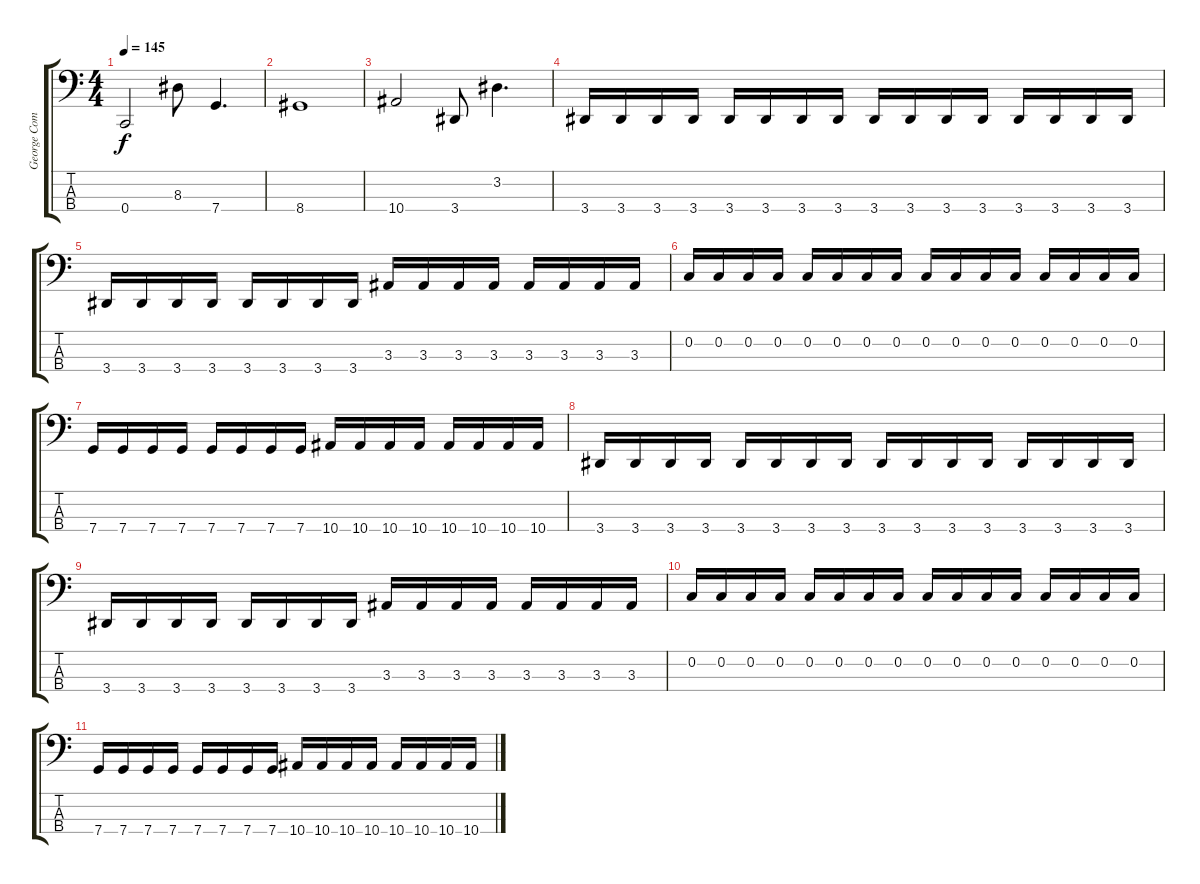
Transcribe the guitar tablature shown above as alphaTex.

\track ("George Comport" "George Com") {instrument electricbasspick}
\staff {score tabs}
\tuning (F2 C2 G1 C1) {hide}
\ts (4 4)
\tempo 145
\clef f4
\ks c
0.4{t}.2{dy f} 8.3.8 7.4.4{d} |
8.4.1 |
10.4.2 3.4.8 3.2.4{d} |
3.4.16 3.4.16 3.4.16 3.4.16 3.4.16 3.4.16 3.4.16 3.4.16 3.4.16 3.4.16 3.4.16 3.4.16 3.4.16 3.4.16 3.4.16 3.4.16 |
3.4.16 3.4.16 3.4.16 3.4.16 3.4.16 3.4.16 3.4.16 3.4.16 3.3.16 3.3.16 3.3.16 3.3.16 3.3.16 3.3.16 3.3.16 3.3.16 |
0.2.16 0.2.16 0.2.16 0.2.16 0.2.16 0.2.16 0.2.16 0.2.16 0.2.16 0.2.16 0.2.16 0.2.16 0.2.16 0.2.16 0.2.16 0.2.16 |
7.4.16 7.4.16 7.4.16 7.4.16 7.4.16 7.4.16 7.4.16 7.4.16 10.4.16 10.4.16 10.4.16 10.4.16 10.4.16 10.4.16 10.4.16 10.4.16 |
3.4.16 3.4.16 3.4.16 3.4.16 3.4.16 3.4.16 3.4.16 3.4.16 3.4.16 3.4.16 3.4.16 3.4.16 3.4.16 3.4.16 3.4.16 3.4.16 |
3.4.16 3.4.16 3.4.16 3.4.16 3.4.16 3.4.16 3.4.16 3.4.16 3.3.16 3.3.16 3.3.16 3.3.16 3.3.16 3.3.16 3.3.16 3.3.16 |
0.2.16 0.2.16 0.2.16 0.2.16 0.2.16 0.2.16 0.2.16 0.2.16 0.2.16 0.2.16 0.2.16 0.2.16 0.2.16 0.2.16 0.2.16 0.2.16 |
7.4.16 7.4.16 7.4.16 7.4.16 7.4.16 7.4.16 7.4.16 7.4.16 10.4.16 10.4.16 10.4.16 10.4.16 10.4.16 10.4.16 10.4.16 10.4.16
